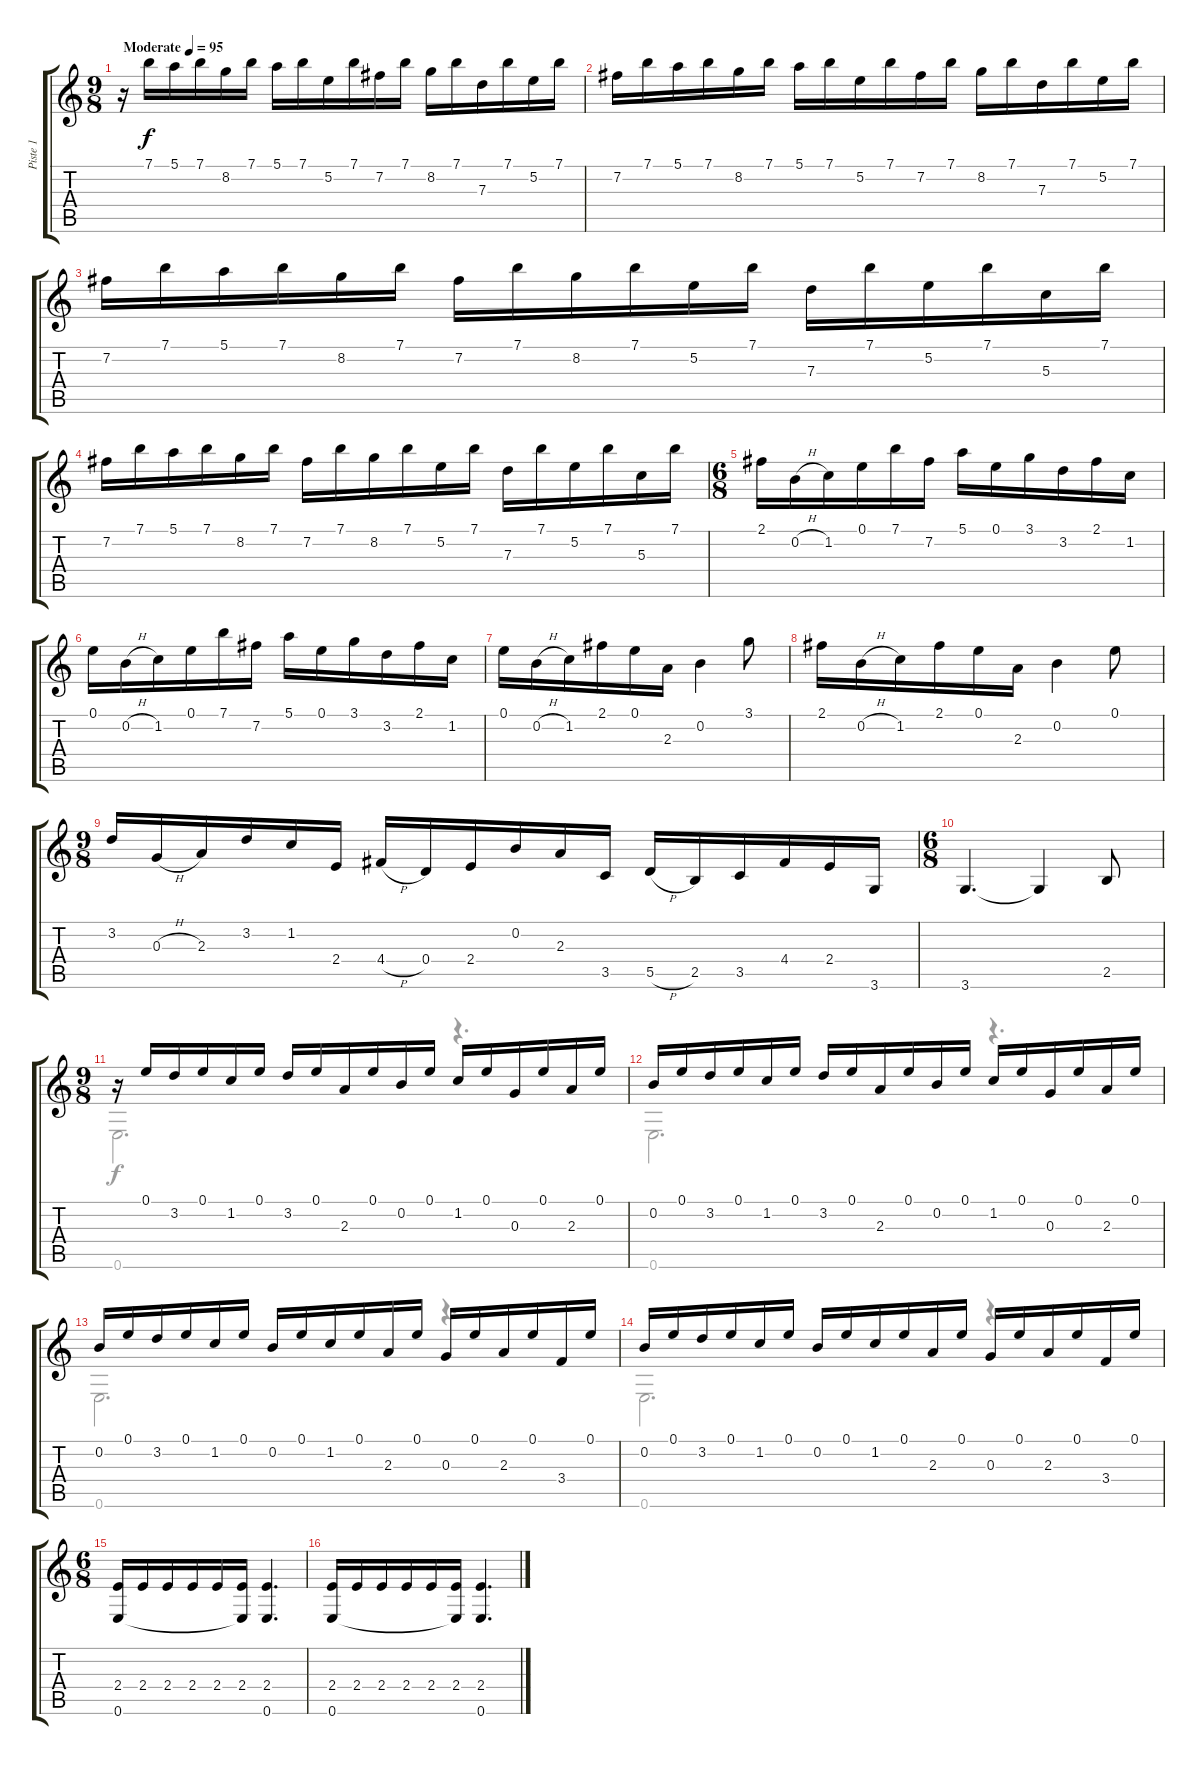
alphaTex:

\track ("Piste 1" "Piste 1") {instrument acousticguitarnylon}
\staff {score tabs}
\tuning (E4 B3 G3 D3 A2 E2) {hide}
\voice
\ts (9 8)
\tempo (95 "Moderate")
\clef g2
\ks c
r.16{dy f instrument acousticguitarnylon} 7.1.16{beam merge} 5.1.16{beam merge} 7.1.16{beam merge} 8.2.16{beam merge} 7.1.16 5.1.16{beam merge} 7.1.16{beam merge} 5.2.16{beam merge} 7.1.16{beam merge} 7.2.16{beam merge} 7.1.16 8.2.16{beam merge} 7.1.16{beam merge} 7.3.16{beam merge} 7.1.16{beam merge} 5.2.16{beam merge} 7.1.16 |
7.2.16 7.1.16 5.1.16 7.1.16 8.2.16 7.1.16 5.1.16 7.1.16 5.2.16 7.1.16 7.2.16 7.1.16 8.2.16 7.1.16 7.3.16 7.1.16 5.2.16 7.1.16 |
7.2.16 7.1.16 5.1.16 7.1.16 8.2.16 7.1.16 7.2.16 7.1.16 8.2.16 7.1.16 5.2.16 7.1.16 7.3.16 7.1.16 5.2.16 7.1.16 5.3.16 7.1.16 |
7.2.16 7.1.16 5.1.16 7.1.16 8.2.16 7.1.16 7.2.16 7.1.16 8.2.16 7.1.16 5.2.16 7.1.16 7.3.16 7.1.16 5.2.16 7.1.16 5.3.16 7.1.16 |
\ts (6 8)
2.1.16 0.2{h}.16 1.2.16 0.1.16 7.1.16 7.2.16 5.1.16 0.1.16 3.1.16 3.2.16 2.1.16 1.2.16 |
0.1.16 0.2{h}.16 1.2.16 0.1.16 7.1.16 7.2.16 5.1.16 0.1.16 3.1.16 3.2.16 2.1.16 1.2.16 |
0.1.16 0.2{h}.16 1.2.16 2.1.16 0.1.16 2.3.16 0.2.4 3.1.8 |
2.1.16 0.2{h}.16 1.2.16 2.1.16 0.1.16 2.3.16 0.2.4 0.1.8 |
\ts (9 8)
3.2.16 0.3{h}.16 2.3.16 3.2.16 1.2.16 2.4.16 4.4{h}.16 0.4.16 2.4.16 0.2.16 2.3.16 3.5.16 5.5{h}.16 2.5.16 3.5.16 4.4.16 2.4.16 3.6.16 |
\ts (6 8)
3.6.4{d} 3.6{t}.4 2.5.8 |
\ts (9 8)
r.16 0.1.16 3.2.16 0.1.16 1.2.16 0.1.16 3.2.16 0.1.16 2.3.16 0.1.16 0.2.16 0.1.16 1.2.16 0.1.16 0.3.16 0.1.16 2.3.16 0.1.16 |
0.2.16 0.1.16 3.2.16 0.1.16 1.2.16 0.1.16 3.2.16 0.1.16 2.3.16 0.1.16 0.2.16 0.1.16 1.2.16 0.1.16 0.3.16 0.1.16 2.3.16 0.1.16 |
0.2.16 0.1.16 3.2.16 0.1.16 1.2.16 0.1.16 0.2.16 0.1.16 1.2.16 0.1.16 2.3.16 0.1.16 0.3.16 0.1.16 2.3.16 0.1.16 3.4.16 0.1.16 |
0.2.16 0.1.16 3.2.16 0.1.16 1.2.16 0.1.16 0.2.16 0.1.16 1.2.16 0.1.16 2.3.16 0.1.16 0.3.16 0.1.16 2.3.16 0.1.16 3.4.16 0.1.16 |
\ts (6 8)
(2.4 0.6).16 2.4.16 2.4.16 2.4.16 2.4.16 (2.4 0.6{t}).16 (2.4 0.6).4{d} |
(2.4 0.6).16 2.4.16 2.4.16 2.4.16 2.4.16 (2.4 0.6{t}).16 (2.4 0.6).4{d}
\voice
\clef g2
\ottava regular
\simile none
\ks c
|
|
|
|
|
|
|
|
|
|
0.6.2{d} r.4{d} |
0.6.2{d} r.4{d} |
0.6.2{d} r.4{d} |
0.6.2{d} r.4{d} |
|
